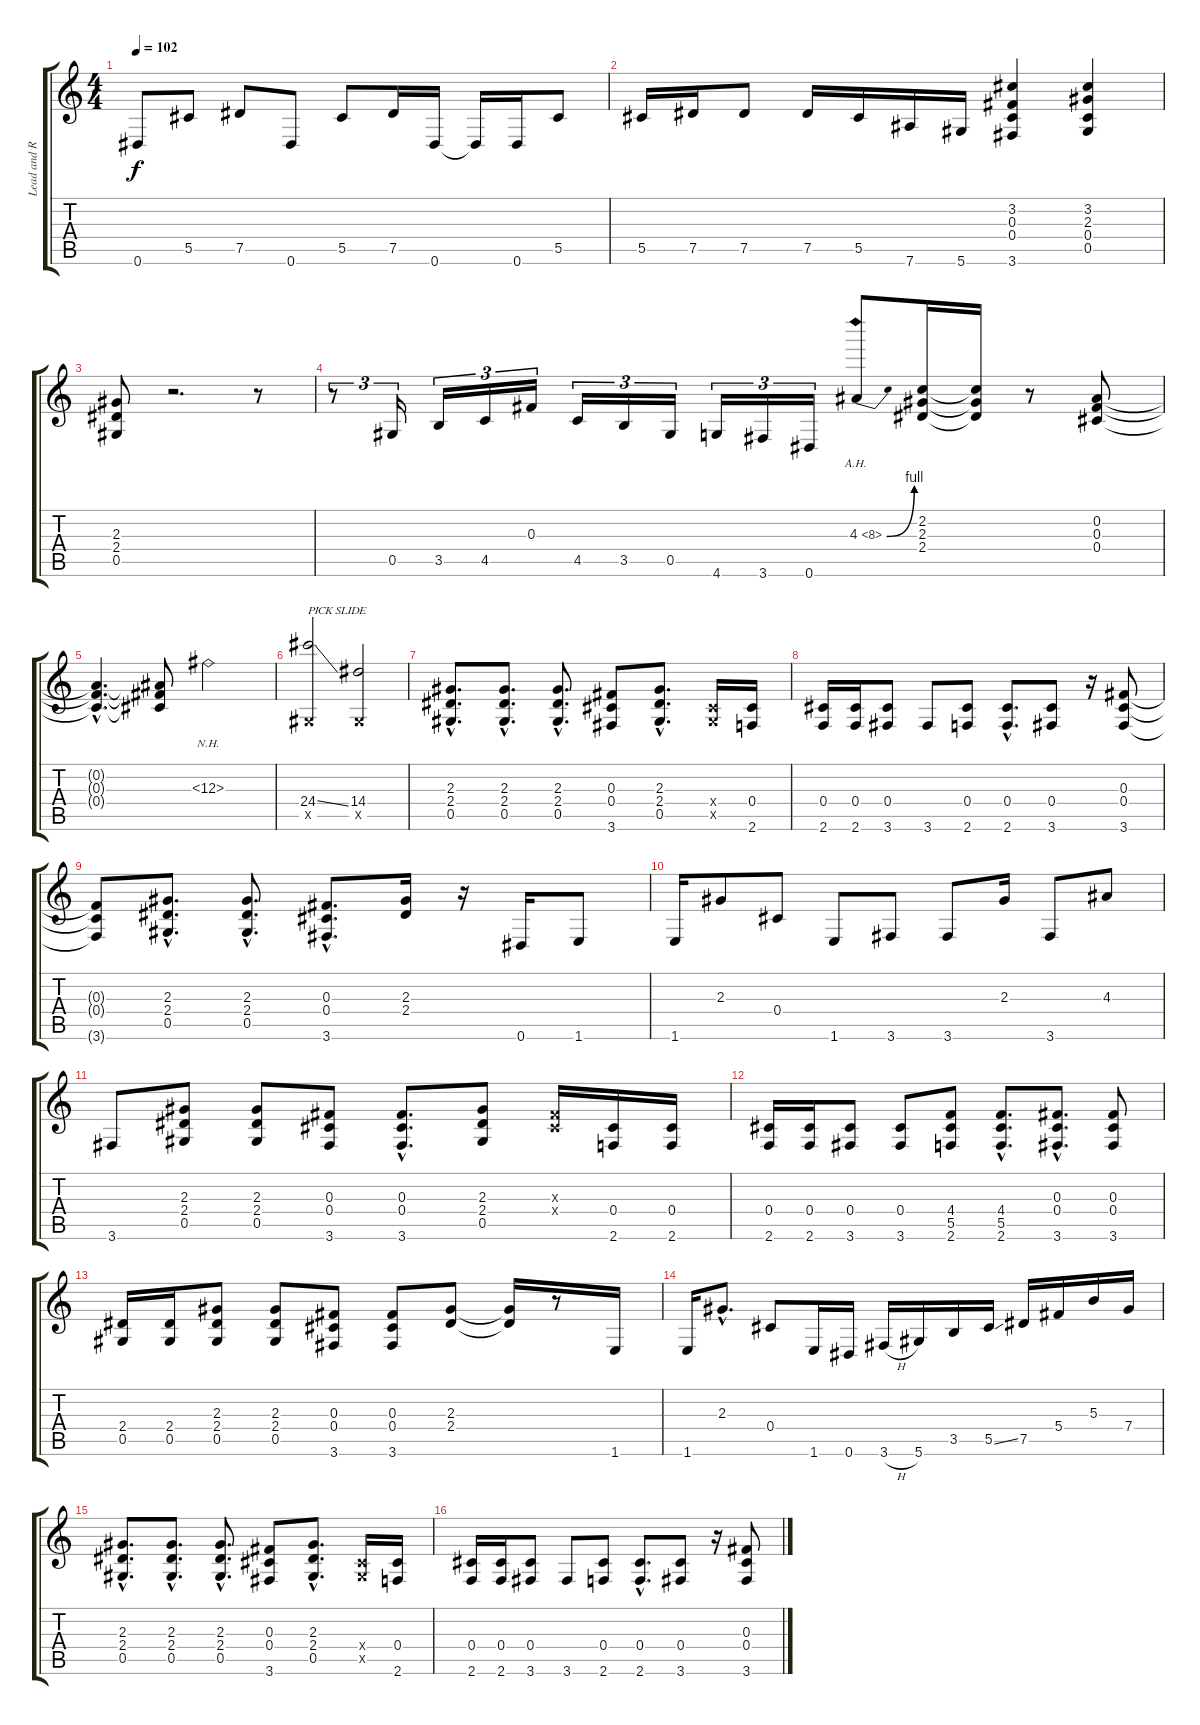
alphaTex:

\track ("Lead and Rhythm Fills" "Lead and R") {instrument overdrivenguitar}
\staff {score tabs}
\tuning (Eb4 Bb3 Gb3 Db3 Ab2 Eb2) {hide}
\ts (4 4)
\tempo 102
\clef g2
\ks c
0.6.8{dy f} 5.5.8 7.5.8 0.6.8 5.5.8 7.5.16 0.6.16 0.6{t}.16 0.6.16 5.5.8 |
5.5.16 7.5.16 7.5.8 7.5.16 5.5.16 7.6.16 5.6.16 (3.2 0.3 0.4 3.6).4 (3.2 2.3 0.4 0.5).4 |
(2.3 2.4 0.5).8 r.2{d} r.8 |
r.8{tu (3 2)} 0.5.16{tu (3 2)} 3.5.16{tu (3 2)} 4.5.16{tu (3 2)} 0.3.16{tu (3 2)} 4.5.16{tu (3 2)} 3.5.16{tu (3 2)} 0.5.16{tu (3 2)} 4.6.16{tu (3 2)} 3.6.16{tu (3 2)} 0.6.16{tu (3 2)} 4.3{be (bend 0 0 60 4) ah 4}.8 (2.2 2.3 2.4).16 (2.2{t} 2.3{t} 2.4{t}).16 r.8 (0.2 0.3 0.4).8 |
(0.2{hac t} 0.3{hac t} 0.4{hac t}).4{d} (0.2{t} 0.3{t} 0.4{t}).8 12.3{nh}.2 |
(24.4{ss} 0.5{x}).2{txt "PICK SLIDE"} (14.4 0.5{x}).2 |
(2.3{hac} 2.4{hac} 0.5{hac}).8{d} (2.3{hac} 2.4{hac} 0.5{hac}).8{d} (2.3{hac} 2.4{hac} 0.5{hac}).8{d} (0.3 0.4 3.6).8 (2.3{hac} 2.4{hac} 0.5{hac}).8{d} (0.4{x} 0.5{x}).16 (0.4 2.6).16 |
(0.4 2.6).16 (0.4 2.6).16 (0.4 3.6).8 3.6.8 (0.4 2.6).8 (0.4{hac} 2.6{hac}).8{d} (0.4 3.6).8 r.16 (0.3 0.4 3.6).8 |
(0.3{t} 0.4{t} 3.6{t}).8 (2.3{hac} 2.4{hac} 0.5{hac}).8{d} (2.3{hac} 2.4{hac} 0.5{hac}).8{d} (0.3{hac} 0.4{hac} 3.6{hac}).8{d} (2.3 2.4).16 r.16 0.6.16 1.6.8 |
1.6.16 2.3.8 0.4.8 1.6.8 3.6.8 3.6.8 2.3.16 3.6.8 4.3.8 |
3.6.8 (2.3 2.4 0.5).8 (2.3 2.4 0.5).8 (0.3 0.4 3.6).8 (0.3{hac} 0.4{hac} 3.6{hac}).8{d} (2.3 2.4 0.5).8 (0.3{x} 0.4{x}).16 (0.4 2.6).16 (0.4 2.6).16 |
(0.4 2.6).16 (0.4 2.6).16 (0.4 3.6).8 (0.4 3.6).8 (4.4 5.5 2.6).8 (4.4{hac} 5.5{hac} 2.6{hac}).8{d} (0.3{hac} 0.4{hac} 3.6{hac}).8{d} (0.3 0.4 3.6).8 |
(2.4 0.5).16 (2.4 0.5).16 (2.3 2.4 0.5).8 (2.3 2.4 0.5).8 (0.3 0.4 3.6).8 (0.3 0.4 3.6).8 (2.3 2.4).8 (2.3{t} 2.4{t}).16 r.8 1.6.16 |
1.6.16 2.3{hac}.8{d} 0.4.8 1.6.16 0.6.16 3.6{h}.16 5.6.16 3.5.16 5.5{ss}.16 7.5.16 5.4.16 5.3.16 7.4.16 |
(2.3{hac} 2.4{hac} 0.5{hac}).8{d} (2.3{hac} 2.4{hac} 0.5{hac}).8{d} (2.3{hac} 2.4{hac} 0.5{hac}).8{d} (0.3 0.4 3.6).8 (2.3{hac} 2.4{hac} 0.5{hac}).8{d} (0.4{x} 0.5{x}).16 (0.4 2.6).16 |
(0.4 2.6).16 (0.4 2.6).16 (0.4 3.6).8 3.6.8 (0.4 2.6).8 (0.4{hac} 2.6{hac}).8{d} (0.4 3.6).8 r.16 (0.3 0.4 3.6).8
